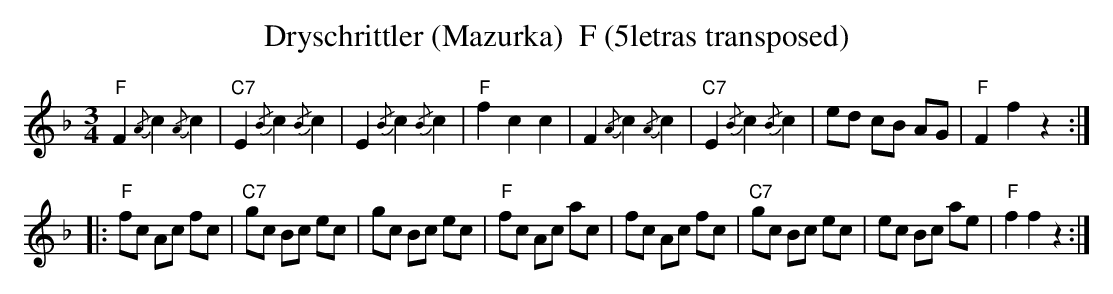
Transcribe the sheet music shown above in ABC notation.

X:1
T:Dryschrittler (Mazurka)  F (5letras transposed)
M:3/4
L:1/4
K:F transpose=3 %%MIDI gchordon
"F"F{/A}c{/A}c | "C7"E {/B}c{/B}c | E{/B}c{/B}c | "F"fcc | F{/A}c {/A}c | "C7"E{/B}c{/B}c | e/2d/2 c/2B/2 A/2G/2 | "F"Ffz :: [L:1/8]
"F"fc Ac fc | "C7"gc Bc ec | gc Bc ec | "F"fc Ac ac | fc Ac fc | "C7"gc Bc ec | ec Bc ae | "F"f2f2z2 :|
